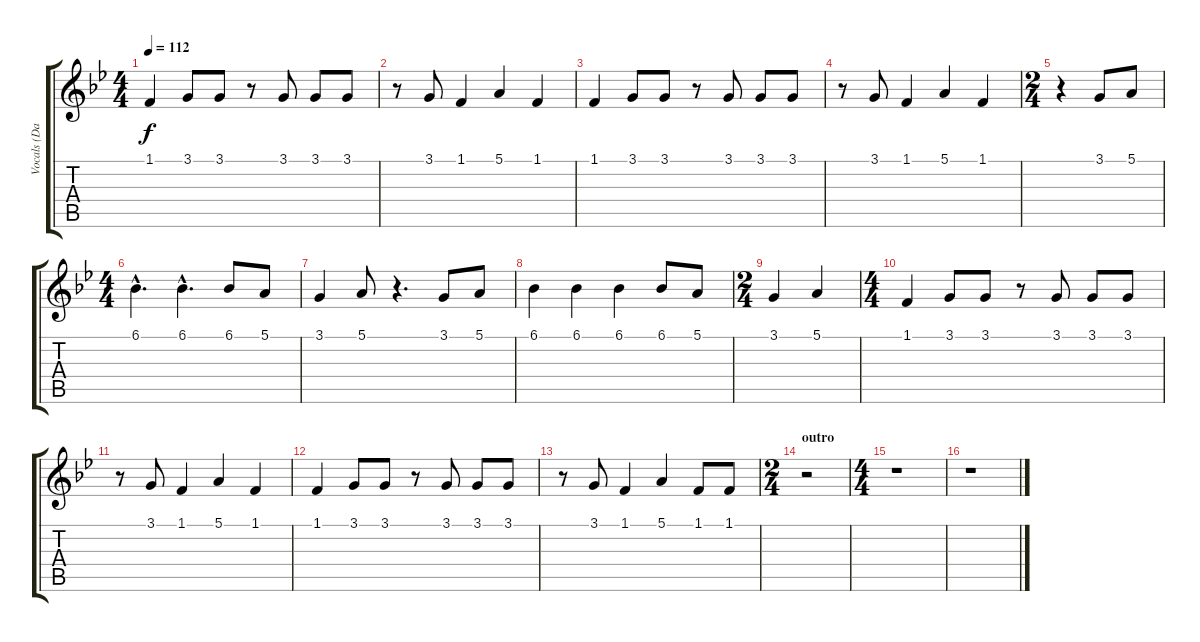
\track ("Vocals (Davies)" "Vocals (Da") {instrument lead6voice}
\staff {score tabs}
\tuning (E4 B3 G3 D3 A2 E2) {hide}
\ts (4 4)
\tempo 112
\clef g2
\ks bb
1.1.4{dy f} 3.1.8 3.1.8 r.8 3.1.8 3.1.8 3.1.8 |
r.8 3.1.8 1.1.4 5.1.4 1.1.4 |
1.1.4 3.1.8 3.1.8 r.8 3.1.8 3.1.8 3.1.8 |
r.8 3.1.8 1.1.4 5.1.4 1.1.4 |
\ts (2 4)
r.4 3.1.8 5.1.8 |
\ts (4 4)
6.1{hac}.4{d} 6.1{hac}.4{d} 6.1.8 5.1.8 |
3.1.4 5.1.8 r.4{d} 3.1.8 5.1.8 |
6.1.4 6.1.4 6.1.4 6.1.8 5.1.8 |
\ts (2 4)
3.1.4 5.1.4 |
\ts (4 4)
1.1.4 3.1.8 3.1.8 r.8 3.1.8 3.1.8 3.1.8 |
r.8 3.1.8 1.1.4 5.1.4 1.1.4 |
1.1.4 3.1.8 3.1.8 r.8 3.1.8 3.1.8 3.1.8 |
r.8 3.1.8 1.1.4 5.1.4 1.1.8 1.1.8 |
\ts (2 4)
\section ("" "outro")
r.2 |
\ts (4 4)
r.1 |
r.1
